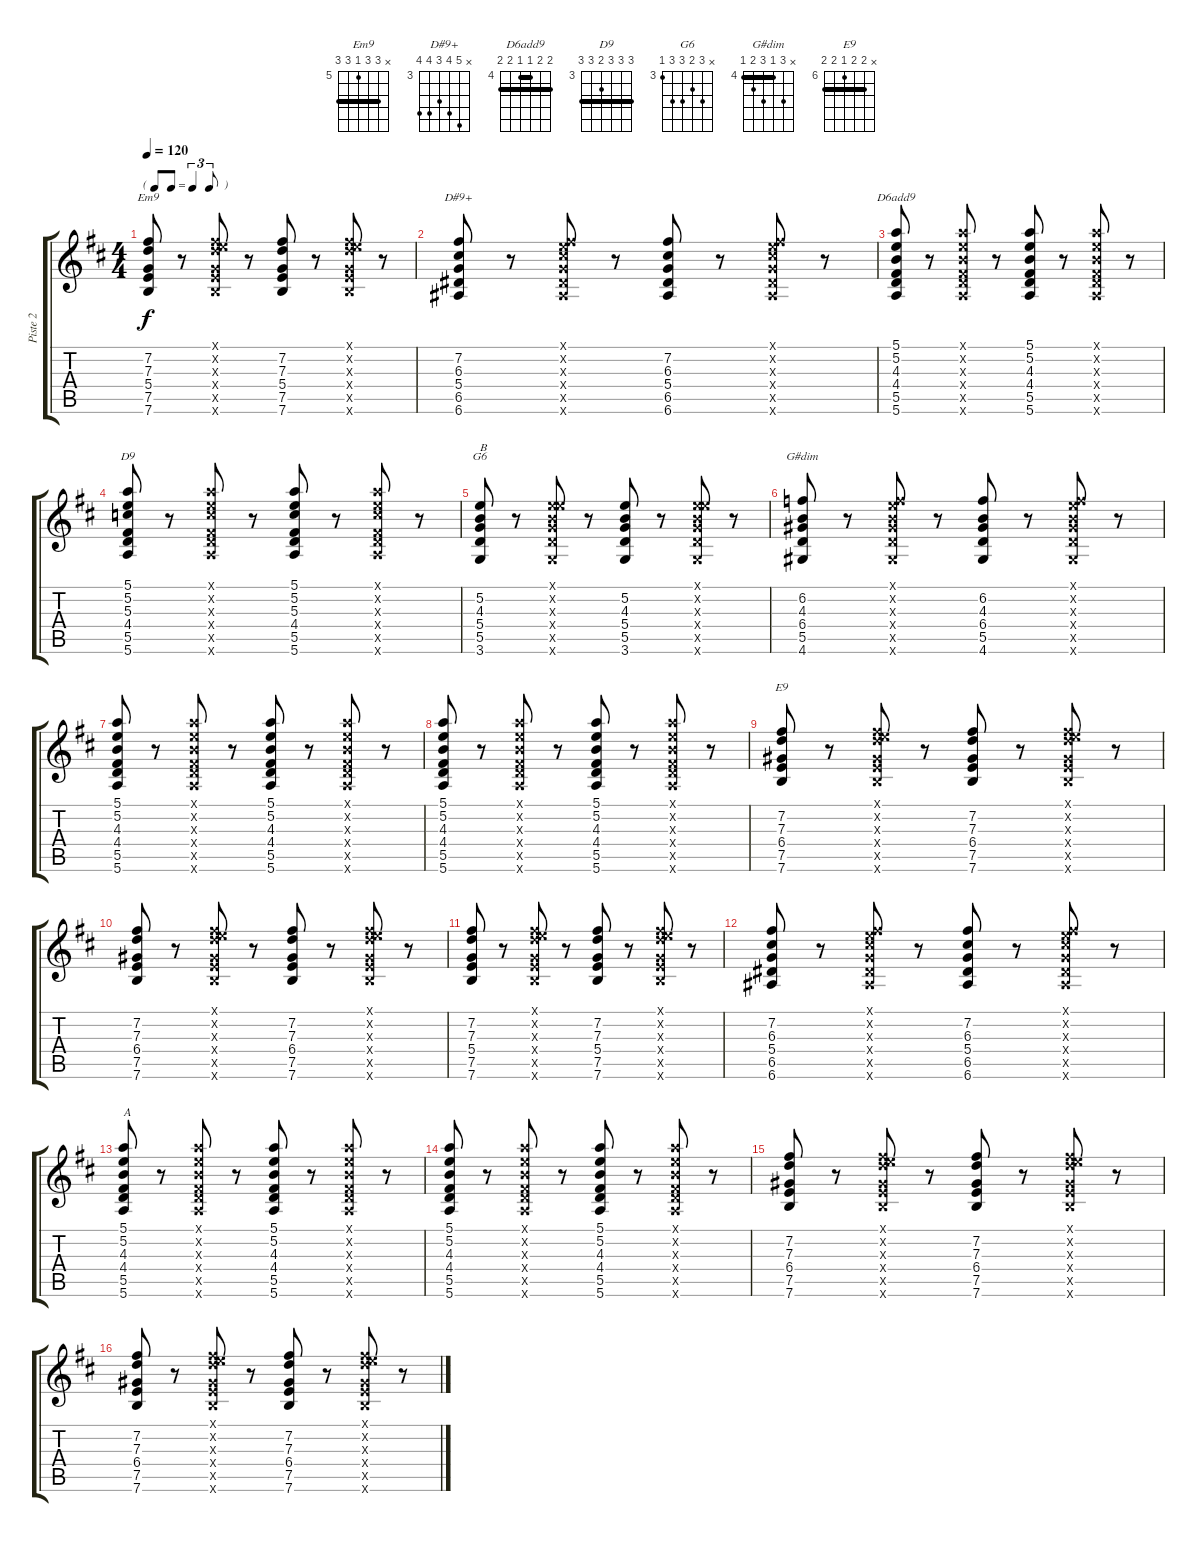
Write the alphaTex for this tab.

\track ("Piste 2" "Piste 2") {instrument acousticguitarsteel}
\staff {score tabs}
\tuning (E4 B3 G3 D3 A2 E2) {hide}
\chord ("Em9" x 7 7 5 7 7) {firstfret 5 barre 7}
\chord ("D#9+" x 7 6 5 6 6) {firstfret 3}
\chord ("D6add9" 5 5 4 4 5 5) {firstfret 4 barre (4 5)}
\chord ("D9" 5 5 5 4 5 5) {firstfret 3 barre 5}
\chord ("G6" x 5 4 5 5 3) {firstfret 3}
\chord ("G#dim" x 6 4 6 5 4) {firstfret 4 barre 4}
\chord ("E9" x 7 7 6 7 7) {firstfret 6 barre 7}
\ts (4 4)
\tf triplet8th
\tempo 120
\clef g2
\ks d
(7.2 7.3 5.4 7.5 7.6).8{ch "Em9" dy f} r.8 (0.1{x} 7.2{x} 7.3{x} 5.4{x} 7.5{x} 7.6{x}).8 r.8 (7.2 7.3 5.4 7.5 7.6).8 r.8 (0.1{x} 7.2{x} 7.3{x} 5.4{x} 7.5{x} 7.6{x}).8 r.8 |
(7.2 6.3 5.4 6.5 6.6).8{ch "D#9+"} r.8 (0.1{x} 7.2{x} 6.3{x} 5.4{x} 6.5{x} 6.6{x}).8 r.8 (7.2 6.3 5.4 6.5 6.6).8 r.8 (0.1{x} 7.2{x} 6.3{x} 5.4{x} 6.5{x} 6.6{x}).8 r.8 |
(5.1 5.2 4.3 4.4 5.5 5.6).8{ch "D6add9"} r.8 (5.1{x} 5.2{x} 4.3{x} 4.4{x} 5.5{x} 5.6{x}).8 r.8 (5.1 5.2 4.3 4.4 5.5 5.6).8 r.8 (5.1{x} 5.2{x} 4.3{x} 4.4{x} 5.5{x} 5.6{x}).8 r.8 |
(5.1 5.2 5.3 4.4 5.5 5.6).8{ch "D9"} r.8 (5.1{x} 5.2{x} 5.3{x} 4.4{x} 5.5{x} 5.6{x}).8 r.8 (5.1 5.2 5.3 4.4 5.5 5.6).8 r.8 (5.1{x} 5.2{x} 5.3{x} 4.4{x} 5.5{x} 5.6{x}).8 r.8 |
(5.2 4.3 5.4 5.5 3.6).8{ch "G6" txt "B"} r.8 (0.1{x} 5.2{x} 4.3{x} 5.4{x} 5.5{x} 3.6{x}).8 r.8 (5.2 4.3 5.4 5.5 3.6).8 r.8 (0.1{x} 5.2{x} 4.3{x} 5.4{x} 5.5{x} 3.6{x}).8 r.8 |
(6.2 4.3 6.4 5.5 4.6).8{ch "G#dim"} r.8 (0.1{x} 6.2{x} 4.3{x} 6.4{x} 5.5{x} 4.6{x}).8 r.8 (6.2 4.3 6.4 5.5 4.6).8 r.8 (0.1{x} 6.2{x} 4.3{x} 6.4{x} 5.5{x} 4.6{x}).8 r.8 |
(5.1 5.2 4.3 4.4 5.5 5.6).8 r.8 (5.1{x} 5.2{x} 4.3{x} 4.4{x} 5.5{x} 5.6{x}).8 r.8 (5.1 5.2 4.3 4.4 5.5 5.6).8 r.8 (5.1{x} 5.2{x} 4.3{x} 4.4{x} 5.5{x} 5.6{x}).8 r.8 |
(5.1 5.2 4.3 4.4 5.5 5.6).8 r.8 (5.1{x} 5.2{x} 4.3{x} 4.4{x} 5.5{x} 5.6{x}).8 r.8 (5.1 5.2 4.3 4.4 5.5 5.6).8 r.8 (5.1{x} 5.2{x} 4.3{x} 4.4{x} 5.5{x} 5.6{x}).8 r.8 |
(7.2 7.3 6.4 7.5 7.6).8{ch "E9"} r.8 (0.1{x} 7.2{x} 7.3{x} 6.4{x} 7.5{x} 7.6{x}).8 r.8 (7.2 7.3 6.4 7.5 7.6).8 r.8 (0.1{x} 7.2{x} 7.3{x} 6.4{x} 7.5{x} 7.6{x}).8 r.8 |
(7.2 7.3 6.4 7.5 7.6).8 r.8 (0.1{x} 7.2{x} 7.3{x} 6.4{x} 7.5{x} 7.6{x}).8 r.8 (7.2 7.3 6.4 7.5 7.6).8 r.8 (0.1{x} 7.2{x} 7.3{x} 6.4{x} 7.5{x} 7.6{x}).8 r.8 |
(7.2 7.3 5.4 7.5 7.6).8 r.8 (0.1{x} 7.2{x} 7.3{x} 5.4{x} 7.5{x} 7.6{x}).8 r.8 (7.2 7.3 5.4 7.5 7.6).8 r.8 (0.1{x} 7.2{x} 7.3{x} 5.4{x} 7.5{x} 7.6{x}).8 r.8 |
(7.2 6.3 5.4 6.5 6.6).8 r.8 (0.1{x} 7.2{x} 6.3{x} 5.4{x} 6.5{x} 6.6{x}).8 r.8 (7.2 6.3 5.4 6.5 6.6).8 r.8 (0.1{x} 7.2{x} 6.3{x} 5.4{x} 6.5{x} 6.6{x}).8 r.8 |
(5.1 5.2 4.3 4.4 5.5 5.6).8{txt "A"} r.8 (5.1{x} 5.2{x} 4.3{x} 4.4{x} 5.5{x} 5.6{x}).8 r.8 (5.1 5.2 4.3 4.4 5.5 5.6).8 r.8 (5.1{x} 5.2{x} 4.3{x} 4.4{x} 5.5{x} 5.6{x}).8 r.8 |
(5.1 5.2 4.3 4.4 5.5 5.6).8 r.8 (5.1{x} 5.2{x} 4.3{x} 4.4{x} 5.5{x} 5.6{x}).8 r.8 (5.1 5.2 4.3 4.4 5.5 5.6).8 r.8 (5.1{x} 5.2{x} 4.3{x} 4.4{x} 5.5{x} 5.6{x}).8 r.8 |
(7.2 7.3 6.4 7.5 7.6).8 r.8 (0.1{x} 7.2{x} 7.3{x} 6.4{x} 7.5{x} 7.6{x}).8 r.8 (7.2 7.3 6.4 7.5 7.6).8 r.8 (0.1{x} 7.2{x} 7.3{x} 6.4{x} 7.5{x} 7.6{x}).8 r.8 |
(7.2 7.3 6.4 7.5 7.6).8 r.8 (0.1{x} 7.2{x} 7.3{x} 6.4{x} 7.5{x} 7.6{x}).8 r.8 (7.2 7.3 6.4 7.5 7.6).8 r.8 (0.1{x} 7.2{x} 7.3{x} 6.4{x} 7.5{x} 7.6{x}).8 r.8
